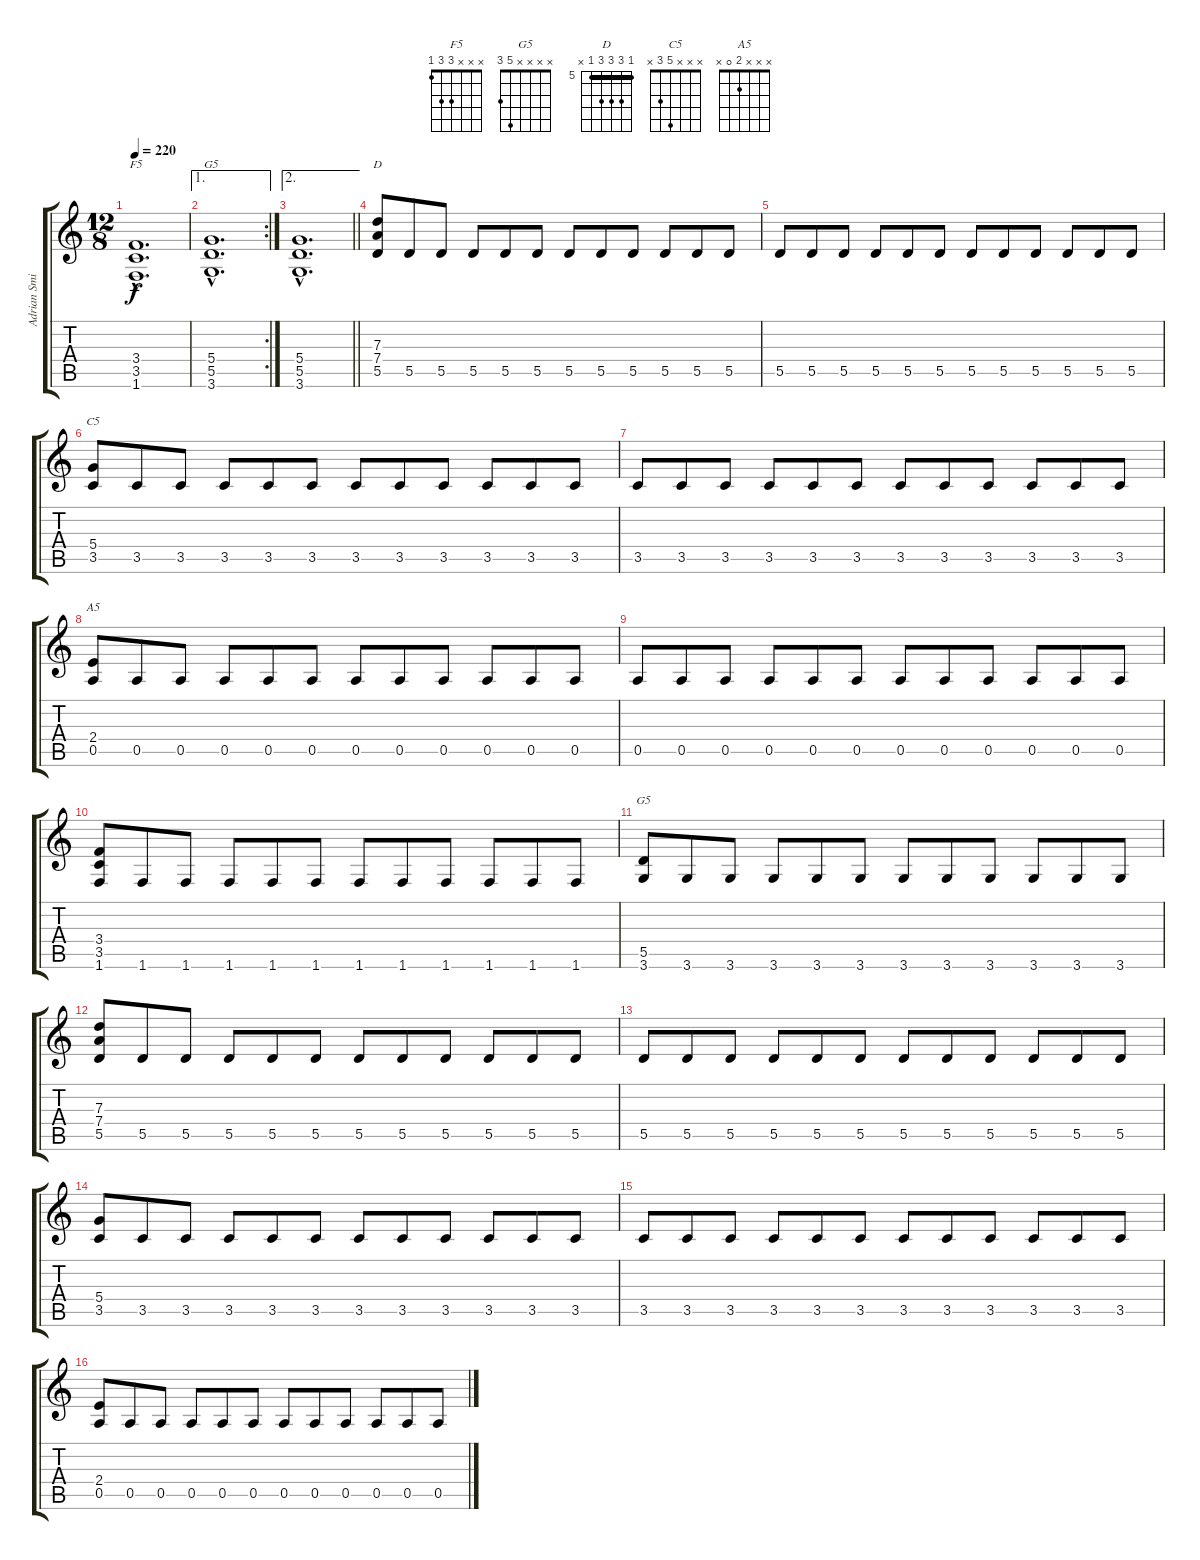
\track ("Adrian Smith" "Adrian Smi") {instrument distortionguitar}
\staff {score tabs}
\tuning (E4 B3 G3 D3 A2 E2) {hide}
\chord ("F5" x x x 3 3 1)
\chord ("G5" x x x 5 5 3)
\chord ("D" 5 7 7 7 5 x) {firstfret 5 barre 5}
\chord ("C5" x x x 5 3 x)
\chord ("A5" x x x 2 0 x)
\chord ("G5" x x x x 5 3)
\ts (12 8)
\tempo 220
\clef g2
\ks c
(3.4{hac} 3.5{hac} 1.6{hac}).1{d ch "F5" dy f} |
\ae 1
\rc 2
(5.4{hac} 5.5{hac} 3.6{hac}).1{d ch "G5"} |
\ae 2
\barLineRight lightlight
(5.4{hac} 5.5{hac} 3.6{hac}).1{d} |
(7.3 7.4 5.5).8{ch "D"} 5.5.8 5.5.8 5.5.8 5.5.8 5.5.8 5.5.8 5.5.8 5.5.8 5.5.8 5.5.8 5.5.8 |
5.5.8 5.5.8 5.5.8 5.5.8 5.5.8 5.5.8 5.5.8 5.5.8 5.5.8 5.5.8 5.5.8 5.5.8 |
(5.4 3.5).8{ch "C5"} 3.5.8 3.5.8 3.5.8 3.5.8 3.5.8 3.5.8 3.5.8 3.5.8 3.5.8 3.5.8 3.5.8 |
3.5.8 3.5.8 3.5.8 3.5.8 3.5.8 3.5.8 3.5.8 3.5.8 3.5.8 3.5.8 3.5.8 3.5.8 |
(2.4 0.5).8{ch "A5"} 0.5.8 0.5.8 0.5.8 0.5.8 0.5.8 0.5.8 0.5.8 0.5.8 0.5.8 0.5.8 0.5.8 |
0.5.8 0.5.8 0.5.8 0.5.8 0.5.8 0.5.8 0.5.8 0.5.8 0.5.8 0.5.8 0.5.8 0.5.8 |
(3.4 3.5 1.6).8 1.6.8 1.6.8 1.6.8 1.6.8 1.6.8 1.6.8 1.6.8 1.6.8 1.6.8 1.6.8 1.6.8 |
(5.5 3.6).8{ch "G5"} 3.6.8 3.6.8 3.6.8 3.6.8 3.6.8 3.6.8 3.6.8 3.6.8 3.6.8 3.6.8 3.6.8 |
(7.3 7.4 5.5).8 5.5.8 5.5.8 5.5.8 5.5.8 5.5.8 5.5.8 5.5.8 5.5.8 5.5.8 5.5.8 5.5.8 |
5.5.8 5.5.8 5.5.8 5.5.8 5.5.8 5.5.8 5.5.8 5.5.8 5.5.8 5.5.8 5.5.8 5.5.8 |
(5.4 3.5).8 3.5.8 3.5.8 3.5.8 3.5.8 3.5.8 3.5.8 3.5.8 3.5.8 3.5.8 3.5.8 3.5.8 |
3.5.8 3.5.8 3.5.8 3.5.8 3.5.8 3.5.8 3.5.8 3.5.8 3.5.8 3.5.8 3.5.8 3.5.8 |
(2.4 0.5).8 0.5.8 0.5.8 0.5.8 0.5.8 0.5.8 0.5.8 0.5.8 0.5.8 0.5.8 0.5.8 0.5.8
